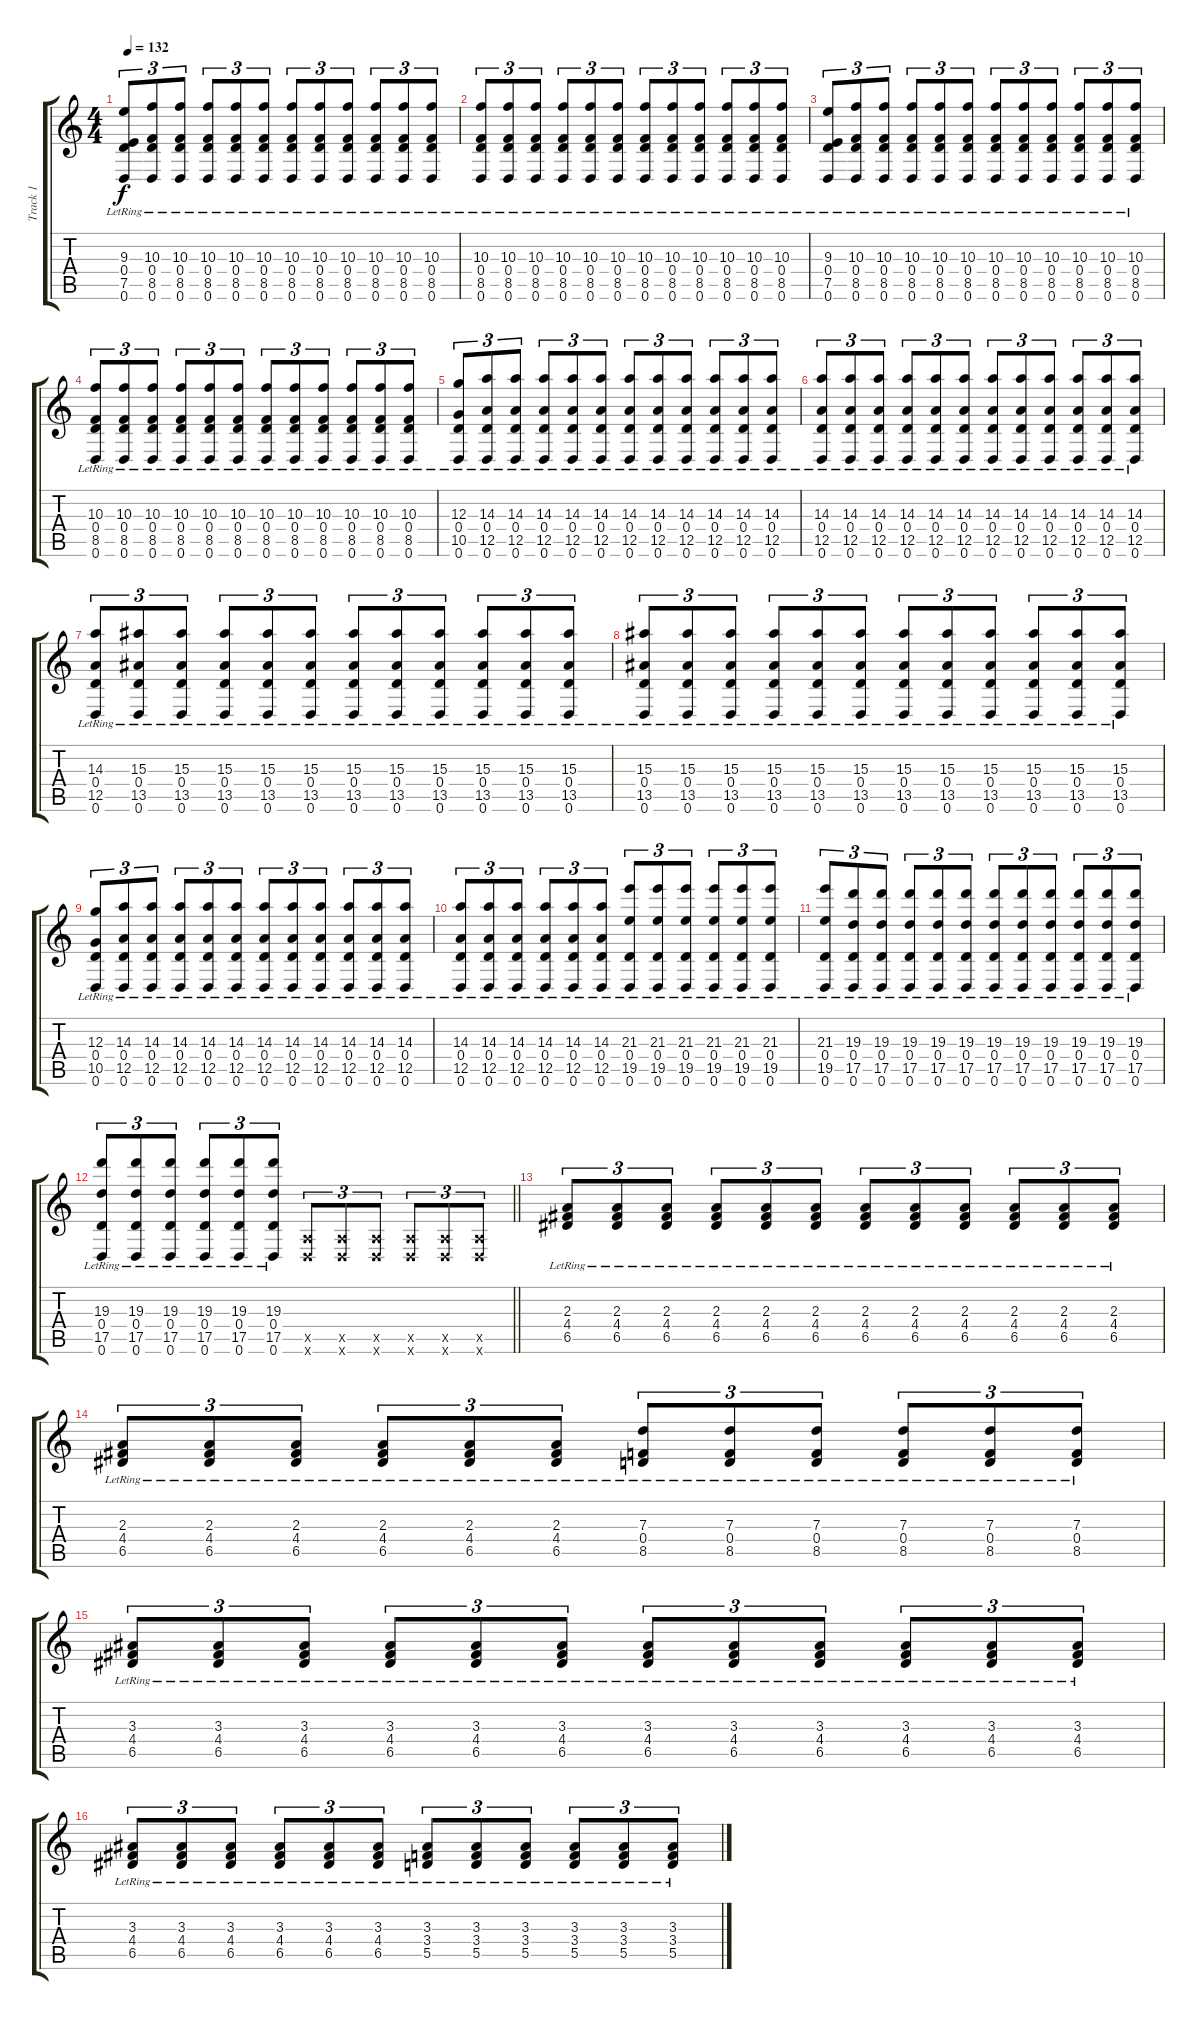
\track ("Track 1" "Track 1") {instrument distortionguitar}
\staff {score tabs}
\tuning (E4 B3 G3 D3 A2 D2) {hide}
\ts (4 4)
\tempo 132
\clef g2
\ks c
(9.3{lr} 0.4{lr} 7.5{lr} 0.6{lr}).8{tu (3 2) dy f} (10.3{lr} 0.4{lr} 8.5{lr} 0.6{lr}).8{tu (3 2)} (10.3{lr} 0.4{lr} 8.5{lr} 0.6{lr}).8{tu (3 2)} (10.3{lr} 0.4{lr} 8.5{lr} 0.6{lr}).8{tu (3 2)} (10.3{lr} 0.4{lr} 8.5{lr} 0.6{lr}).8{tu (3 2)} (10.3{lr} 0.4{lr} 8.5{lr} 0.6{lr}).8{tu (3 2)} (10.3{lr} 0.4{lr} 8.5{lr} 0.6{lr}).8{tu (3 2)} (10.3{lr} 0.4{lr} 8.5{lr} 0.6{lr}).8{tu (3 2)} (10.3{lr} 0.4{lr} 8.5{lr} 0.6{lr}).8{tu (3 2)} (10.3{lr} 0.4{lr} 8.5{lr} 0.6{lr}).8{tu (3 2)} (10.3{lr} 0.4{lr} 8.5{lr} 0.6{lr}).8{tu (3 2)} (10.3{lr} 0.4{lr} 8.5{lr} 0.6{lr}).8{tu (3 2)} |
(10.3{lr} 0.4{lr} 8.5{lr} 0.6{lr}).8{tu (3 2)} (10.3{lr} 0.4{lr} 8.5{lr} 0.6{lr}).8{tu (3 2)} (10.3{lr} 0.4{lr} 8.5{lr} 0.6{lr}).8{tu (3 2)} (10.3{lr} 0.4{lr} 8.5{lr} 0.6{lr}).8{tu (3 2)} (10.3{lr} 0.4{lr} 8.5{lr} 0.6{lr}).8{tu (3 2)} (10.3{lr} 0.4{lr} 8.5{lr} 0.6{lr}).8{tu (3 2)} (10.3{lr} 0.4{lr} 8.5{lr} 0.6{lr}).8{tu (3 2)} (10.3{lr} 0.4{lr} 8.5{lr} 0.6{lr}).8{tu (3 2)} (10.3{lr} 0.4{lr} 8.5{lr} 0.6{lr}).8{tu (3 2)} (10.3{lr} 0.4{lr} 8.5{lr} 0.6{lr}).8{tu (3 2)} (10.3{lr} 0.4{lr} 8.5{lr} 0.6{lr}).8{tu (3 2)} (10.3{lr} 0.4{lr} 8.5{lr} 0.6{lr}).8{tu (3 2)} |
(9.3{lr} 0.4{lr} 7.5{lr} 0.6{lr}).8{tu (3 2)} (10.3{lr} 0.4{lr} 8.5{lr} 0.6{lr}).8{tu (3 2)} (10.3{lr} 0.4{lr} 8.5{lr} 0.6{lr}).8{tu (3 2)} (10.3{lr} 0.4{lr} 8.5{lr} 0.6{lr}).8{tu (3 2)} (10.3{lr} 0.4{lr} 8.5{lr} 0.6{lr}).8{tu (3 2)} (10.3{lr} 0.4{lr} 8.5{lr} 0.6{lr}).8{tu (3 2)} (10.3{lr} 0.4{lr} 8.5{lr} 0.6{lr}).8{tu (3 2)} (10.3{lr} 0.4{lr} 8.5{lr} 0.6{lr}).8{tu (3 2)} (10.3{lr} 0.4{lr} 8.5{lr} 0.6{lr}).8{tu (3 2)} (10.3{lr} 0.4{lr} 8.5{lr} 0.6{lr}).8{tu (3 2)} (10.3{lr} 0.4{lr} 8.5{lr} 0.6{lr}).8{tu (3 2)} (10.3{lr} 0.4{lr} 8.5{lr} 0.6{lr}).8{tu (3 2)} |
(10.3{lr} 0.4{lr} 8.5{lr} 0.6{lr}).8{tu (3 2)} (10.3{lr} 0.4{lr} 8.5{lr} 0.6{lr}).8{tu (3 2)} (10.3{lr} 0.4{lr} 8.5{lr} 0.6{lr}).8{tu (3 2)} (10.3{lr} 0.4{lr} 8.5{lr} 0.6{lr}).8{tu (3 2)} (10.3{lr} 0.4{lr} 8.5{lr} 0.6{lr}).8{tu (3 2)} (10.3{lr} 0.4{lr} 8.5{lr} 0.6{lr}).8{tu (3 2)} (10.3{lr} 0.4{lr} 8.5{lr} 0.6{lr}).8{tu (3 2)} (10.3{lr} 0.4{lr} 8.5{lr} 0.6{lr}).8{tu (3 2)} (10.3{lr} 0.4{lr} 8.5{lr} 0.6{lr}).8{tu (3 2)} (10.3{lr} 0.4{lr} 8.5{lr} 0.6{lr}).8{tu (3 2)} (10.3{lr} 0.4{lr} 8.5{lr} 0.6{lr}).8{tu (3 2)} (10.3{lr} 0.4{lr} 8.5{lr} 0.6{lr}).8{tu (3 2)} |
(12.3{lr} 0.4{lr} 10.5{lr} 0.6{lr}).8{tu (3 2)} (14.3{lr} 0.4{lr} 12.5{lr} 0.6{lr}).8{tu (3 2)} (14.3{lr} 0.4{lr} 12.5{lr} 0.6{lr}).8{tu (3 2)} (14.3{lr} 0.4{lr} 12.5{lr} 0.6{lr}).8{tu (3 2)} (14.3{lr} 0.4{lr} 12.5{lr} 0.6{lr}).8{tu (3 2)} (14.3{lr} 0.4{lr} 12.5{lr} 0.6{lr}).8{tu (3 2)} (14.3{lr} 0.4{lr} 12.5{lr} 0.6{lr}).8{tu (3 2)} (14.3{lr} 0.4{lr} 12.5{lr} 0.6{lr}).8{tu (3 2)} (14.3{lr} 0.4{lr} 12.5{lr} 0.6{lr}).8{tu (3 2)} (14.3{lr} 0.4{lr} 12.5{lr} 0.6{lr}).8{tu (3 2)} (14.3{lr} 0.4{lr} 12.5{lr} 0.6{lr}).8{tu (3 2)} (14.3{lr} 0.4{lr} 12.5{lr} 0.6{lr}).8{tu (3 2)} |
(14.3{lr} 0.4{lr} 12.5{lr} 0.6{lr}).8{tu (3 2)} (14.3{lr} 0.4{lr} 12.5{lr} 0.6{lr}).8{tu (3 2)} (14.3{lr} 0.4{lr} 12.5{lr} 0.6{lr}).8{tu (3 2)} (14.3{lr} 0.4{lr} 12.5{lr} 0.6{lr}).8{tu (3 2)} (14.3{lr} 0.4{lr} 12.5{lr} 0.6{lr}).8{tu (3 2)} (14.3{lr} 0.4{lr} 12.5{lr} 0.6{lr}).8{tu (3 2)} (14.3{lr} 0.4{lr} 12.5{lr} 0.6{lr}).8{tu (3 2)} (14.3{lr} 0.4{lr} 12.5{lr} 0.6{lr}).8{tu (3 2)} (14.3{lr} 0.4{lr} 12.5{lr} 0.6{lr}).8{tu (3 2)} (14.3{lr} 0.4{lr} 12.5{lr} 0.6{lr}).8{tu (3 2)} (14.3{lr} 0.4{lr} 12.5{lr} 0.6{lr}).8{tu (3 2)} (14.3{lr} 0.4{lr} 12.5{lr} 0.6{lr}).8{tu (3 2)} |
(14.3{lr} 0.4{lr} 12.5{lr} 0.6{lr}).8{tu (3 2)} (15.3{lr} 0.4{lr} 13.5{lr} 0.6{lr}).8{tu (3 2)} (15.3{lr} 0.4{lr} 13.5{lr} 0.6{lr}).8{tu (3 2)} (15.3{lr} 0.4{lr} 13.5{lr} 0.6{lr}).8{tu (3 2)} (15.3{lr} 0.4{lr} 13.5{lr} 0.6{lr}).8{tu (3 2)} (15.3{lr} 0.4{lr} 13.5{lr} 0.6{lr}).8{tu (3 2)} (15.3{lr} 0.4{lr} 13.5{lr} 0.6{lr}).8{tu (3 2)} (15.3{lr} 0.4{lr} 13.5{lr} 0.6{lr}).8{tu (3 2)} (15.3{lr} 0.4{lr} 13.5{lr} 0.6{lr}).8{tu (3 2)} (15.3{lr} 0.4{lr} 13.5{lr} 0.6{lr}).8{tu (3 2)} (15.3{lr} 0.4{lr} 13.5{lr} 0.6{lr}).8{tu (3 2)} (15.3{lr} 0.4{lr} 13.5{lr} 0.6{lr}).8{tu (3 2)} |
(15.3{lr} 0.4{lr} 13.5{lr} 0.6{lr}).8{tu (3 2)} (15.3{lr} 0.4{lr} 13.5{lr} 0.6{lr}).8{tu (3 2)} (15.3{lr} 0.4{lr} 13.5{lr} 0.6{lr}).8{tu (3 2)} (15.3{lr} 0.4{lr} 13.5{lr} 0.6{lr}).8{tu (3 2)} (15.3{lr} 0.4{lr} 13.5{lr} 0.6{lr}).8{tu (3 2)} (15.3{lr} 0.4{lr} 13.5{lr} 0.6{lr}).8{tu (3 2)} (15.3{lr} 0.4{lr} 13.5{lr} 0.6{lr}).8{tu (3 2)} (15.3{lr} 0.4{lr} 13.5{lr} 0.6{lr}).8{tu (3 2)} (15.3{lr} 0.4{lr} 13.5{lr} 0.6{lr}).8{tu (3 2)} (15.3{lr} 0.4{lr} 13.5{lr} 0.6{lr}).8{tu (3 2)} (15.3{lr} 0.4{lr} 13.5{lr} 0.6{lr}).8{tu (3 2)} (15.3{lr} 0.4{lr} 13.5{lr} 0.6{lr}).8{tu (3 2)} |
(12.3{lr} 0.4{lr} 10.5{lr} 0.6{lr}).8{tu (3 2)} (14.3{lr} 0.4{lr} 12.5{lr} 0.6{lr}).8{tu (3 2)} (14.3{lr} 0.4{lr} 12.5{lr} 0.6{lr}).8{tu (3 2)} (14.3{lr} 0.4{lr} 12.5{lr} 0.6{lr}).8{tu (3 2)} (14.3{lr} 0.4{lr} 12.5{lr} 0.6{lr}).8{tu (3 2)} (14.3{lr} 0.4{lr} 12.5{lr} 0.6{lr}).8{tu (3 2)} (14.3{lr} 0.4{lr} 12.5{lr} 0.6{lr}).8{tu (3 2)} (14.3{lr} 0.4{lr} 12.5{lr} 0.6{lr}).8{tu (3 2)} (14.3{lr} 0.4{lr} 12.5{lr} 0.6{lr}).8{tu (3 2)} (14.3{lr} 0.4{lr} 12.5{lr} 0.6{lr}).8{tu (3 2)} (14.3{lr} 0.4{lr} 12.5{lr} 0.6{lr}).8{tu (3 2)} (14.3{lr} 0.4{lr} 12.5{lr} 0.6{lr}).8{tu (3 2)} |
(14.3{lr} 0.4{lr} 12.5{lr} 0.6{lr}).8{tu (3 2)} (14.3{lr} 0.4{lr} 12.5{lr} 0.6{lr}).8{tu (3 2)} (14.3{lr} 0.4{lr} 12.5{lr} 0.6{lr}).8{tu (3 2)} (14.3{lr} 0.4{lr} 12.5{lr} 0.6{lr}).8{tu (3 2)} (14.3{lr} 0.4{lr} 12.5{lr} 0.6{lr}).8{tu (3 2)} (14.3{lr} 0.4{lr} 12.5{lr} 0.6{lr}).8{tu (3 2)} (21.3{lr} 0.4{lr} 19.5{lr} 0.6{lr}).8{tu (3 2)} (21.3{lr} 0.4{lr} 19.5{lr} 0.6{lr}).8{tu (3 2)} (21.3{lr} 0.4{lr} 19.5{lr} 0.6{lr}).8{tu (3 2)} (21.3{lr} 0.4{lr} 19.5{lr} 0.6{lr}).8{tu (3 2)} (21.3{lr} 0.4{lr} 19.5{lr} 0.6{lr}).8{tu (3 2)} (21.3{lr} 0.4{lr} 19.5{lr} 0.6{lr}).8{tu (3 2)} |
(21.3{lr} 0.4{lr} 19.5{lr} 0.6{lr}).8{tu (3 2)} (19.3{lr} 0.4{lr} 17.5{lr} 0.6{lr}).8{tu (3 2)} (19.3{lr} 0.4{lr} 17.5{lr} 0.6{lr}).8{tu (3 2)} (19.3{lr} 0.4{lr} 17.5{lr} 0.6{lr}).8{tu (3 2)} (19.3{lr} 0.4{lr} 17.5{lr} 0.6{lr}).8{tu (3 2)} (19.3{lr} 0.4{lr} 17.5{lr} 0.6{lr}).8{tu (3 2)} (19.3{lr} 0.4{lr} 17.5{lr} 0.6{lr}).8{tu (3 2)} (19.3{lr} 0.4{lr} 17.5{lr} 0.6{lr}).8{tu (3 2)} (19.3{lr} 0.4{lr} 17.5{lr} 0.6{lr}).8{tu (3 2)} (19.3{lr} 0.4{lr} 17.5{lr} 0.6{lr}).8{tu (3 2)} (19.3{lr} 0.4{lr} 17.5{lr} 0.6{lr}).8{tu (3 2)} (19.3{lr} 0.4{lr} 17.5{lr} 0.6{lr}).8{tu (3 2)} |
\barLineRight lightlight
(19.3{lr} 0.4{lr} 17.5{lr} 0.6{lr}).8{tu (3 2)} (19.3{lr} 0.4{lr} 17.5{lr} 0.6{lr}).8{tu (3 2)} (19.3{lr} 0.4{lr} 17.5{lr} 0.6{lr}).8{tu (3 2)} (19.3{lr} 0.4{lr} 17.5{lr} 0.6{lr}).8{tu (3 2)} (19.3{lr} 0.4{lr} 17.5{lr} 0.6{lr}).8{tu (3 2)} (19.3{lr} 0.4{lr} 17.5{lr} 0.6{lr}).8{tu (3 2)} (0.5{x} 0.6{x}).8{tu (3 2)} (0.5{x} 0.6{x}).8{tu (3 2)} (0.5{x} 0.6{x}).8{tu (3 2)} (0.5{x} 0.6{x}).8{tu (3 2)} (0.5{x} 0.6{x}).8{tu (3 2)} (0.5{x} 0.6{x}).8{tu (3 2)} |
(2.3{lr} 4.4{lr} 6.5{lr}).8{tu (3 2)} (2.3{lr} 4.4{lr} 6.5{lr}).8{tu (3 2)} (2.3{lr} 4.4{lr} 6.5{lr}).8{tu (3 2)} (2.3{lr} 4.4{lr} 6.5{lr}).8{tu (3 2)} (2.3{lr} 4.4{lr} 6.5{lr}).8{tu (3 2)} (2.3{lr} 4.4{lr} 6.5{lr}).8{tu (3 2)} (2.3{lr} 4.4{lr} 6.5{lr}).8{tu (3 2)} (2.3{lr} 4.4{lr} 6.5{lr}).8{tu (3 2)} (2.3{lr} 4.4{lr} 6.5{lr}).8{tu (3 2)} (2.3{lr} 4.4{lr} 6.5{lr}).8{tu (3 2)} (2.3{lr} 4.4{lr} 6.5{lr}).8{tu (3 2)} (2.3{lr} 4.4{lr} 6.5{lr}).8{tu (3 2)} |
(2.3{lr} 4.4{lr} 6.5{lr}).8{tu (3 2)} (2.3{lr} 4.4{lr} 6.5{lr}).8{tu (3 2)} (2.3{lr} 4.4{lr} 6.5{lr}).8{tu (3 2)} (2.3{lr} 4.4{lr} 6.5{lr}).8{tu (3 2)} (2.3{lr} 4.4{lr} 6.5{lr}).8{tu (3 2)} (2.3{lr} 4.4{lr} 6.5{lr}).8{tu (3 2)} (7.3{lr} 0.4{lr} 8.5{lr}).8{tu (3 2)} (7.3{lr} 0.4{lr} 8.5{lr}).8{tu (3 2)} (7.3{lr} 0.4{lr} 8.5{lr}).8{tu (3 2)} (7.3{lr} 0.4{lr} 8.5{lr}).8{tu (3 2)} (7.3{lr} 0.4{lr} 8.5{lr}).8{tu (3 2)} (7.3{lr} 0.4{lr} 8.5{lr}).8{tu (3 2)} |
(3.3{lr} 4.4{lr} 6.5{lr}).8{tu (3 2)} (3.3{lr} 4.4{lr} 6.5{lr}).8{tu (3 2)} (3.3{lr} 4.4{lr} 6.5{lr}).8{tu (3 2)} (3.3{lr} 4.4{lr} 6.5{lr}).8{tu (3 2)} (3.3{lr} 4.4{lr} 6.5{lr}).8{tu (3 2)} (3.3{lr} 4.4{lr} 6.5{lr}).8{tu (3 2)} (3.3{lr} 4.4{lr} 6.5{lr}).8{tu (3 2)} (3.3{lr} 4.4{lr} 6.5{lr}).8{tu (3 2)} (3.3{lr} 4.4{lr} 6.5{lr}).8{tu (3 2)} (3.3{lr} 4.4{lr} 6.5{lr}).8{tu (3 2)} (3.3{lr} 4.4{lr} 6.5{lr}).8{tu (3 2)} (3.3{lr} 4.4{lr} 6.5{lr}).8{tu (3 2)} |
(3.3{lr} 4.4{lr} 6.5{lr}).8{tu (3 2)} (3.3{lr} 4.4{lr} 6.5{lr}).8{tu (3 2)} (3.3{lr} 4.4{lr} 6.5{lr}).8{tu (3 2)} (3.3{lr} 4.4{lr} 6.5{lr}).8{tu (3 2)} (3.3{lr} 4.4{lr} 6.5{lr}).8{tu (3 2)} (3.3{lr} 4.4{lr} 6.5{lr}).8{tu (3 2)} (3.3{lr} 3.4{lr} 5.5{lr}).8{tu (3 2)} (3.3{lr} 3.4{lr} 5.5{lr}).8{tu (3 2)} (3.3{lr} 3.4{lr} 5.5{lr}).8{tu (3 2)} (3.3{lr} 3.4{lr} 5.5{lr}).8{tu (3 2)} (3.3{lr} 3.4{lr} 5.5{lr}).8{tu (3 2)} (3.3{lr} 3.4{lr} 5.5{lr}).8{tu (3 2)}
